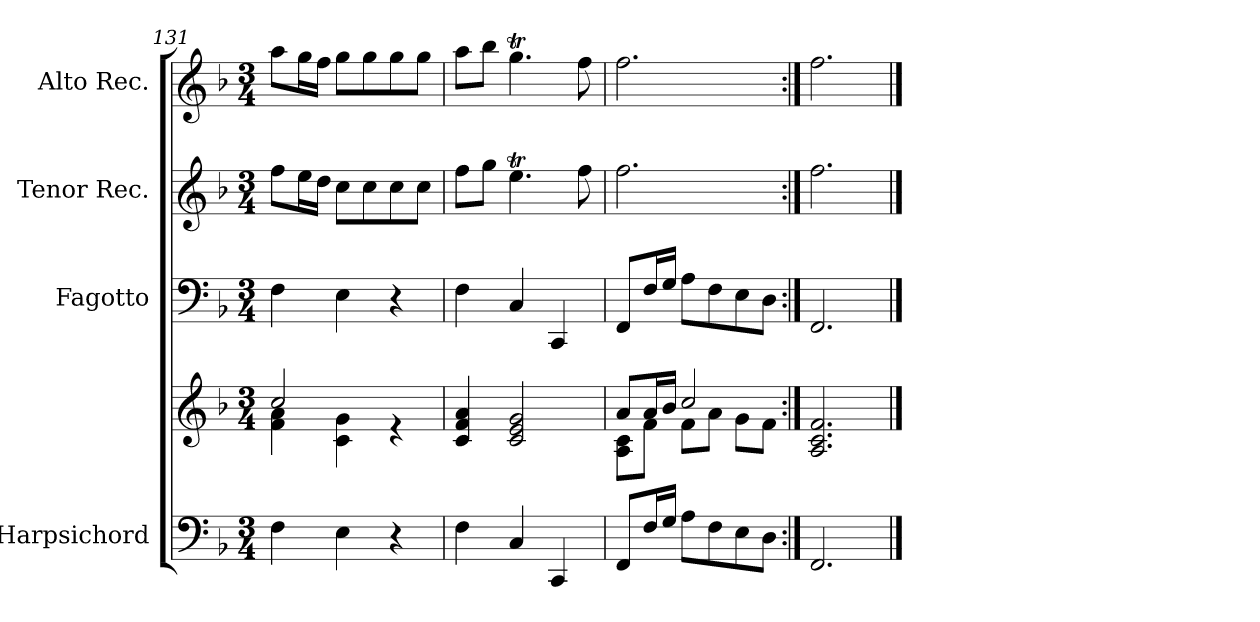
**kern	**kern	**kern	**kern	**kern
*part4	*part4	*part3	*part2	*part1
*staff5	*staff4	*staff3	*staff2	*staff1
*I"Harpsichord	*	*I"Fagotto	*I"Tenor Rec.	*I"Alto Rec.
*I'Hch.	*	*	*I'T.	*I'A.
*clefF4	*clefG2	*clefF4	*clefG2	*clefG2
*k[b-]	*k[b-]	*k[b-]	*k[b-]	*k[b-]
*M3/4	*M3/4	*M3/4	*M3/4	*M3/4
=131	=131	=131	=131	=131
*	*^	*	*	*
4F\	2cc/	4f\ 4a\	4F\	8ff\L	8aa\L
.	.	.	.	16ee\L	16gg\L
.	.	.	.	16dd\JJ	16ff\JJ
4E\	.	4c\ 4g\	4E\	8cc\L	8gg\L
.	.	.	.	8cc\	8gg\
4r	4re	4ryy	4r	8cc\	8gg\
.	.	.	.	8cc\J	8gg\J
*	*v	*v	*	*	*
=132	=132	=132	=132	=132
4F\	4c/ 4f/ 4a/	4F\	8ff\L	8aa\L
.	.	.	8gg\J	8bb-\J
4C/	2c/ 2e/ 2g/	4C/	4.eet\	4.ggT\
4CC/	.	4CC/	.	.
.	.	.	8ff\	8ff\
=133	=133	=133	=133	=133
*	*^	*	*	*
8FF/L	8a/L	8A\ 8c\L	8FF/L	2.ff\	2.ff\
16F/L	16a/L	8f\J	16F/L	.	.
16G/JJ	16b-/JJ	.	16G/JJ	.	.
8A\L	2cc/	8f\L	8A\L	.	.
8F\	.	8a\J	8F\	.	.
8E\	.	8g\L	8E\	.	.
8D\J	.	8f\J	8D\J	.	.
*	*v	*v	*	*	*
=134:|!	=134:|!	=134:|!	=134:|!	=134:|!
2.FF/	2.A/ 2.c/ 2.f/	2.FF/	2.ff\	2.ff\
==	==	==	==	==
*-	*-	*-	*-	*-
